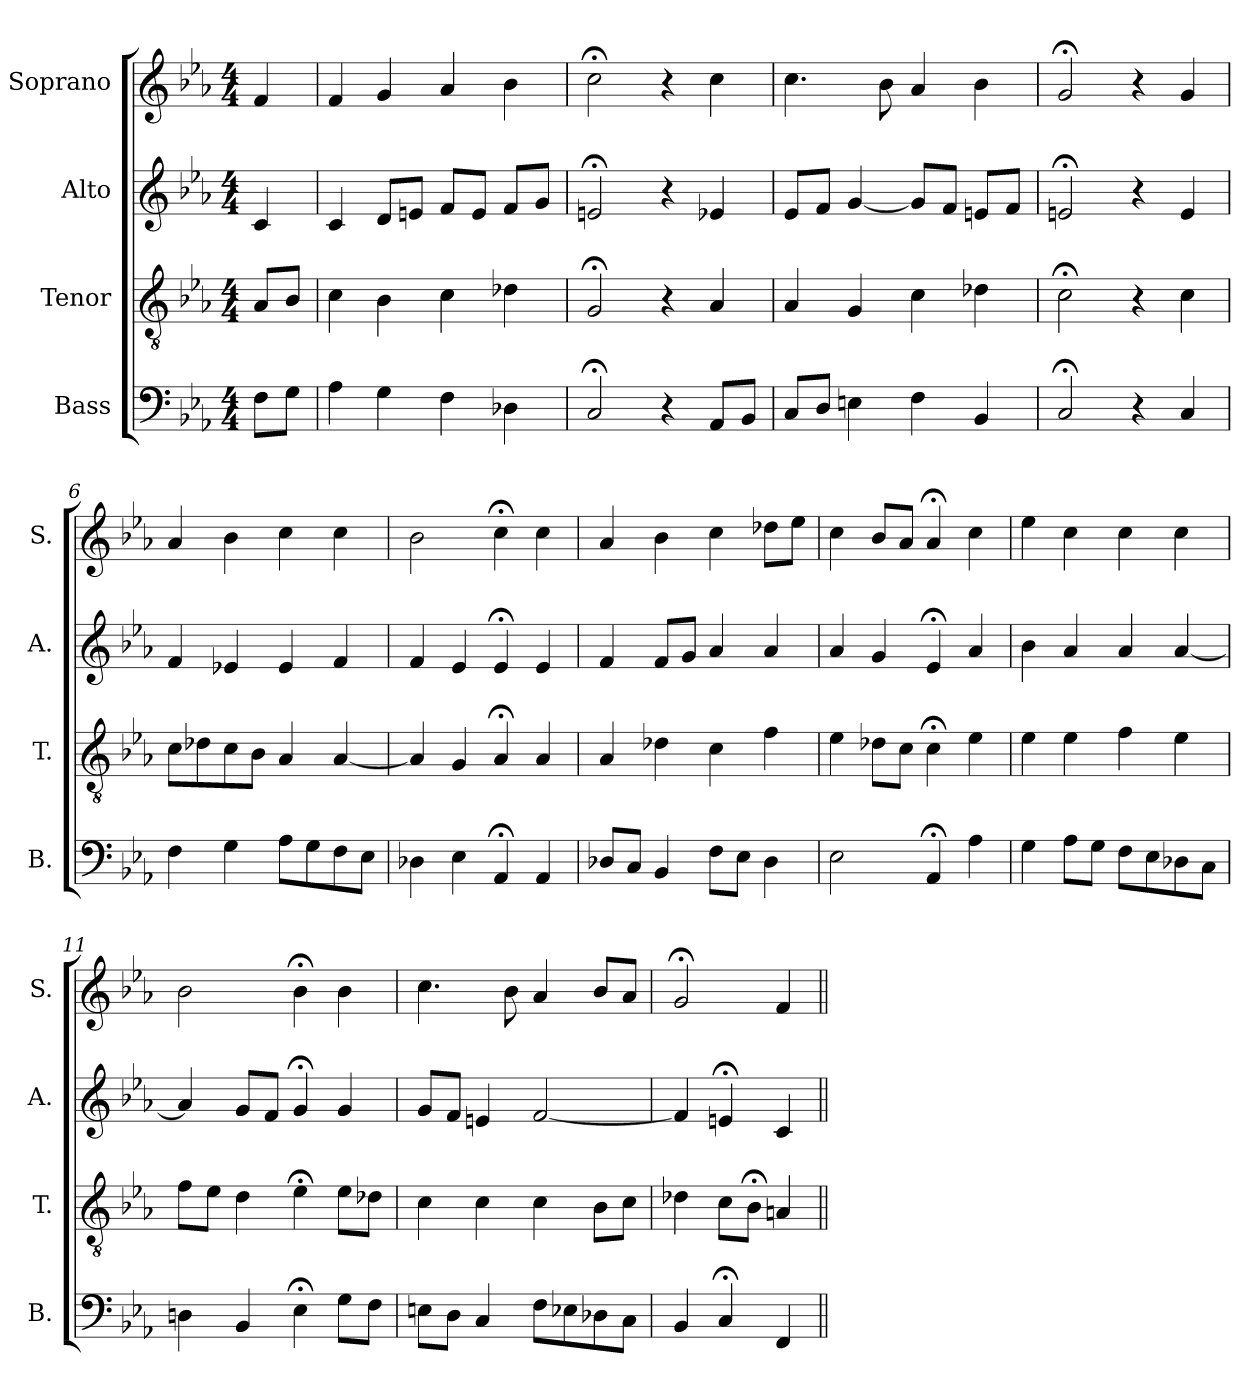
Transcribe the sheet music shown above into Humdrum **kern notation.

**kern	**kern	**kern	**kern
*part4	*part3	*part2	*part1
*staff4	*staff3	*staff2	*staff1
*I"Bass	*I"Tenor	*I"Alto	*I"Soprano
*I'B.	*I'T.	*I'A.	*I'S.
*clefF4	*clefGv2	*clefG2	*clefG2
*	*ITrd7c12	*	*
*k[b-e-a-]	*k[b-e-a-]	*k[b-e-a-]	*k[b-e-a-]
*E-:	*E-:	*E-:	*E-:
*M4/4	*M4/4	*M4/4	*M4/4
=1	=1	=1	=1
8F\L	8AA-/L	4c/	4f/
8G\J	8BB-/J	.	.
=2	=2	=2	=2
4A-\	4C\	4c/	4f/
4G\	4BB-\	8d/L	4g/
.	.	8en/J	.
4F\	4C\	8f/L	4a-/
.	.	8e/J	.
4D-X\	4D-X\	8f/L	4b-\
.	.	8g/J	.
=3	=3	=3	=3
2C;</	2GG;</	2en;</	2cc;<\
4r	4r	4r	4r
8AA-/L	4AA-/	4e-X/	4cc\
8BB-/J	.	.	.
=4	=4	=4	=4
8C/L	4AA-/	8e-/L	4.cc\
8D/J	.	8f/J	.
4En\	4GG/	[4g/	.
.	.	.	8b-\
4F\	4C\	8g/L]	4a-/
.	.	8f/J	.
4BB-/	4D-X\	8en/L	4b-\
.	.	8f/J	.
=5	=5	=5	=5
2C;</	2C;<\	2en;</	2g;</
4r	4r	4r	4r
4C/	4C\	4e/	4g/
!!LO:LB:g=z
=6	=6	=6	=6
4F\	8C\L	4f/	4a-/
.	8D-X\	.	.
4G\	8C\	4e-X/	4b-\
.	8BB-\J	.	.
8A-\L	4AA-/	4e-/	4cc\
8G\	.	.	.
8F\	[4AA-/	4f/	4cc\
8E-\J	.	.	.
=7	=7	=7	=7
4D-X\	4AA-/]	4f/	2b-\
4E-\	4GG/	4e-/	.
4AA-;</	4AA-;</	4e-;</	4cc;<\
4AA-/	4AA-/	4e-/	4cc\
=8	=8	=8	=8
8D-X/L	4AA-/	4f/	4a-/
8C/J	.	.	.
4BB-/	4D-X\	8f/L	4b-\
.	.	8g/J	.
8F\L	4C\	4a-/	4cc\
8E-\J	.	.	.
4D-\	4F\	4a-/	8dd-X\L
.	.	.	8ee-\J
=9	=9	=9	=9
2E-\	4E-\	4a-/	4cc\
.	8D-X\L	4g/	8b-/L
.	8C\J	.	8a-/J
4AA-;</	4C;<\	4e-;</	4a-;</
4A-\	4E-\	4a-/	4cc\
!!LO:PB:g=z
=10	=10	=10	=10
4G\	4E-\	4b-\	4ee-\
8A-\L	4E-\	4a-/	4cc\
8G\J	.	.	.
8F\L	4F\	4a-/	4cc\
8E-\	.	.	.
8D-X\	4E-\	[4a-/	4cc\
8C\J	.	.	.
=11	=11	=11	=11
4Dn\	8F\L	4a-/]	2b-\
.	8E-\J	.	.
4BB-/	4D\	8g/L	.
.	.	8f/J	.
4E-;<\	4E-;<\	4g;</	4b-;<\
8G\L	8E-\L	4g/	4b-\
8F\J	8D-X\J	.	.
=12	=12	=12	=12
8En\L	4C\	8g/L	4.cc\
8D\J	.	8f/J	.
4C/	4C\	4en/	.
.	.	.	8b-\
8F\L	4C\	[2f/	4a-/
8E-X\	.	.	.
8D-X\	8BB-\L	.	8b-/L
8C\J	8C\J	.	8a-/J
=13	=13	=13	=13
4BB-/	4D-X\	4f/]	2g;</
4C;</	8C\L	4en;</	.
.	8BB-;<\J	.	.
4FF/	4AAn/	4c/	4f/
=||	=||	=||	=||
*-	*-	*-	*-
